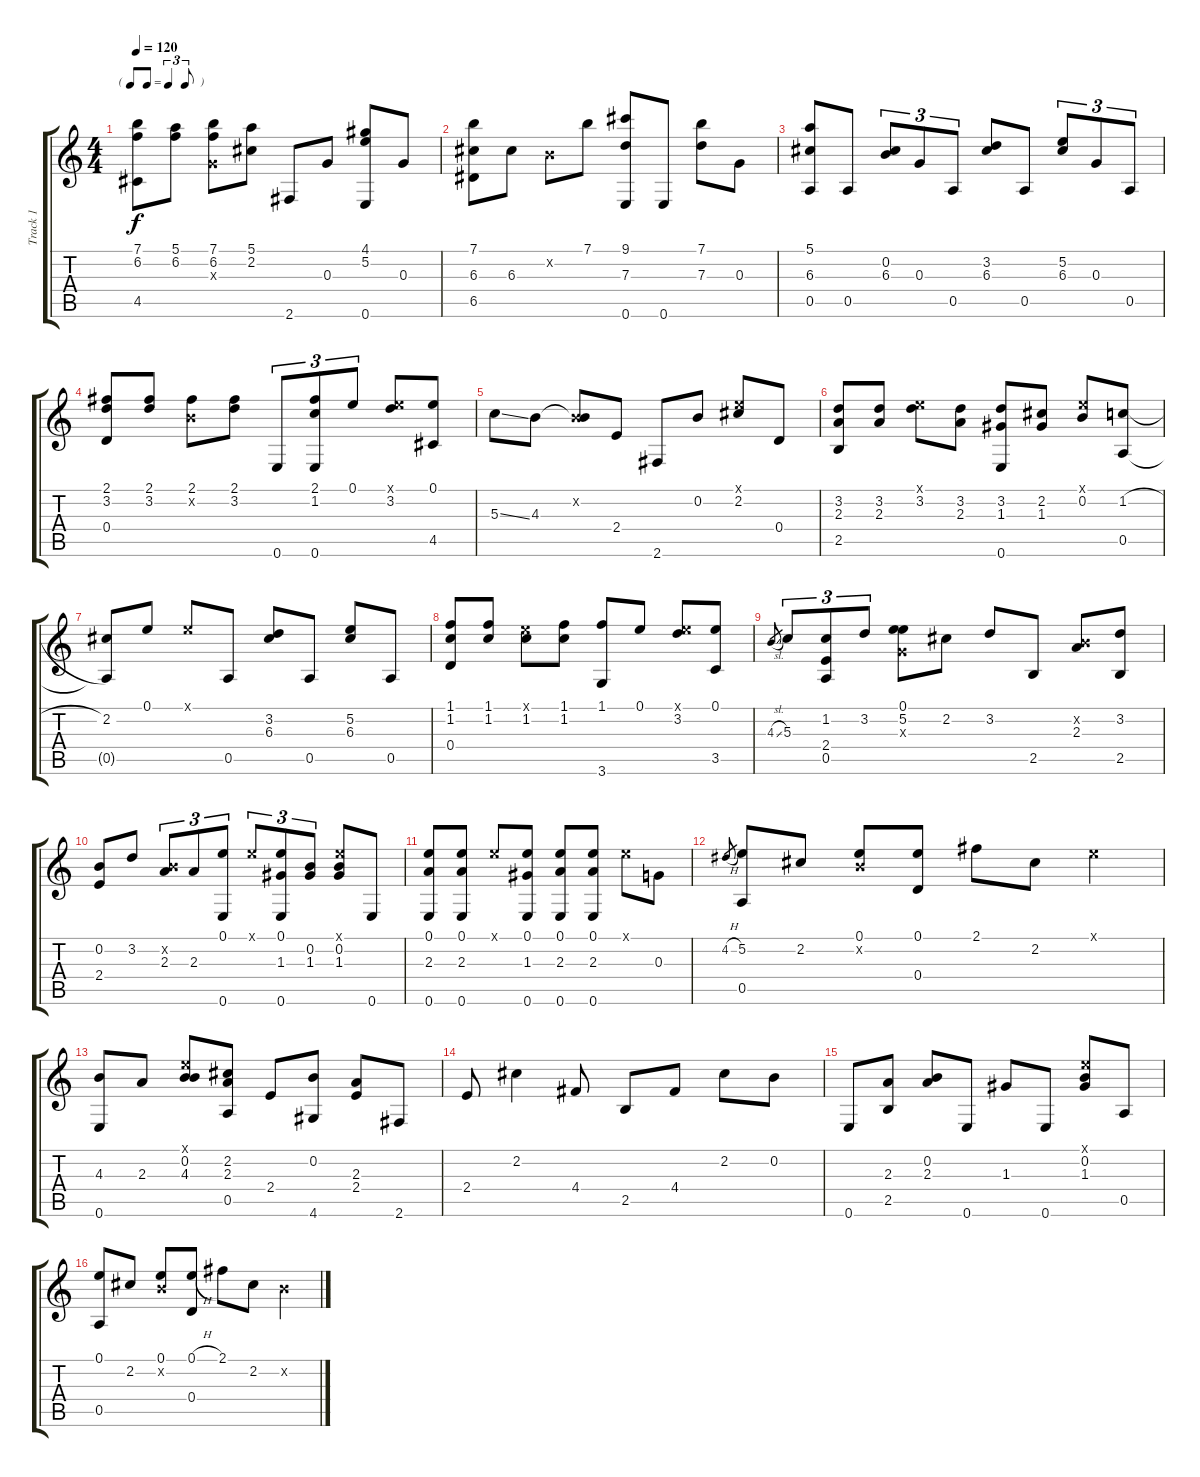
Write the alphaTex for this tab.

\track ("Track 1" "Track 1") {instrument acousticguitarsteel}
\staff {score tabs}
\tuning (E4 B3 G3 D3 A2 E2) {hide}
\ts (4 4)
\tf triplet8th
\tempo 120
\clef g2
\ks c
(7.1 6.2 4.5).8{dy f} (5.1 6.2).8 (7.1 6.2 0.3{x}).8 (5.1 2.2).8 2.6.8 0.3.8 (4.1 5.2 0.6).8 0.3.8 |
(7.1 6.3 6.5).8 6.3.8 0.2{x}.8 7.1.8 (9.1 7.3 0.6).8 0.6.8 (7.1 7.3).8 0.3.8 |
(5.1 6.3 0.5).8 0.5.8 (0.2 6.3).8{tu (3 2)} 0.3.8{tu (3 2)} 0.5.8{tu (3 2)} (3.2 6.3).8 0.5.8 (5.2 6.3).8{tu (3 2)} 0.3.8{tu (3 2)} 0.5.8{tu (3 2)} |
(2.1 3.2 0.4).8 (2.1 3.2).8 (2.1 0.2{x}).8 (2.1 3.2).8 0.6.8{tu (3 2)} (2.1 1.2 0.6).8{tu (3 2)} 0.1.8{tu (3 2)} (0.1{x} 3.2).8 (0.1 4.5).8 |
5.3{ss}.8 4.3.8 (0.2{x} 4.3{t}).8 2.4.8 2.6.8 0.2.8 (0.1{x} 2.2).8 0.4.8 |
(3.2 2.3 2.5).8 (3.2 2.3).8 (0.1{x} 3.2).8 (3.2 2.3).8 (3.2 1.3 0.6).8 (2.2 1.3).8 (0.1{x} 0.2).8 (1.2{h} 0.5).8 |
(2.2 0.5{t}).8 0.1.8 0.1{x}.8 0.5.8 (3.2 6.3).8 0.5.8 (5.2 6.3).8 0.5.8 |
(1.1 1.2 0.4).8 (1.1 1.2).8 (0.1{x} 1.2).8 (1.1 1.2).8 (1.1 3.6).8 0.1.8 (0.1{x} 3.2).8 (0.1 3.5).8 |
4.3{sl}.8{gr} 5.3.8{tu (3 2)} (1.2 2.4 0.5).8{tu (3 2)} 3.2.8{tu (3 2)} (0.1 5.2 0.3{x}).8 2.2.8 3.2.8 2.5.8 (0.2{x} 2.3).8 (3.2 2.5).8 |
(0.2 2.4).8 3.2.8 (0.2{x} 2.3).8{tu (3 2)} 2.3.8{tu (3 2)} (0.1 0.6).8{tu (3 2)} 0.1{x}.8{tu (3 2)} (0.1 1.3 0.6).8{tu (3 2)} (0.2 1.3).8{tu (3 2)} (0.1{x} 0.2 1.3).8 0.6.8 |
(0.1 2.3 0.6).8 (0.1 2.3 0.6).8 0.1{x}.8 (0.1 1.3 0.6).8 (0.1 2.3 0.6).8 (0.1 2.3 0.6).8 0.1{x}.8 0.3.8 |
4.2{h}.8{gr} (5.2 0.5).8 2.2.8 (0.1 0.2{x}).8 (0.1 0.4).8 2.1.8 2.2.8 0.1{x}.4 |
(4.3 0.6).8 2.3.8 (0.1{x} 0.2 4.3).8 (2.2 2.3 0.5).8 2.4.8 (0.2 4.6).8 (2.3 2.4).8 2.6.8 |
2.4.8 2.2.4 4.4.8 2.5.8 4.4.8 2.2.8 0.2.8 |
0.6.8 (2.3 2.5).8 (0.2 2.3).8 0.6.8 1.3.8 0.6.8 (0.1{x} 0.2 1.3).8 0.5.8 |
(0.1 0.5).8 2.2.8 (0.1 0.2{x}).8 (0.1{h} 0.4).8 2.1.8 2.2.8 0.2{x}.4
